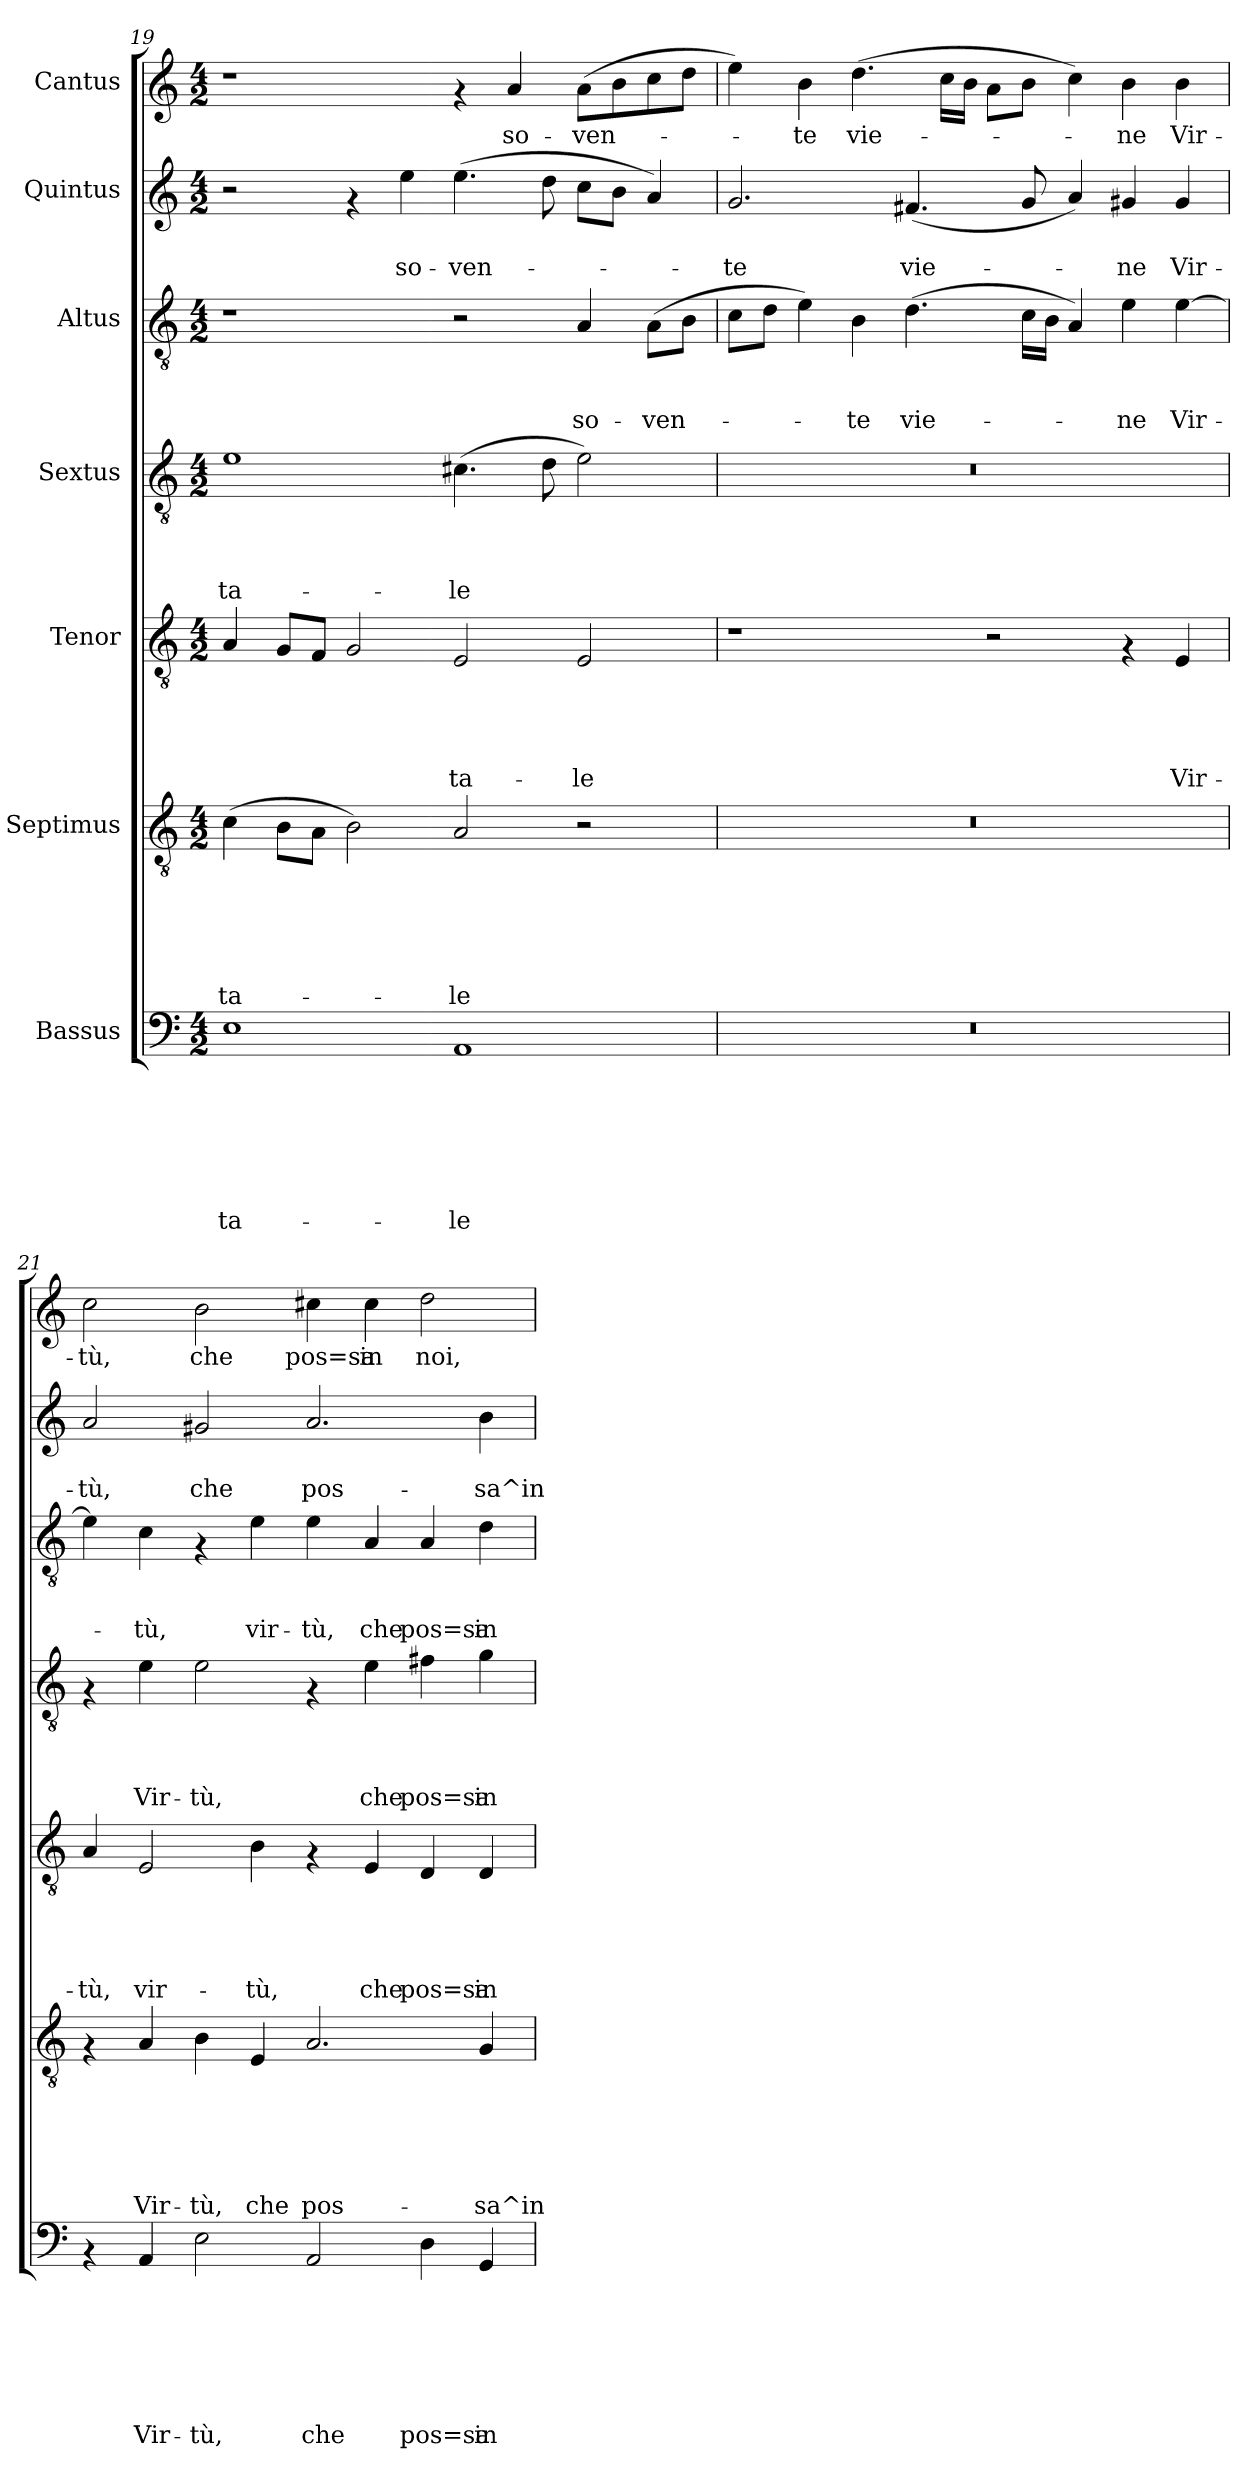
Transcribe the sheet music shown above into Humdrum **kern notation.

**kern	**text	**text	**text	**text	**text	**text	**text	**kern	**text	**text	**text	**text	**text	**text	**kern	**text	**text	**text	**text	**text	**kern	**text	**text	**text	**text	**kern	**text	**text	**text	**kern	**text	**text	**kern	**text
*part7	*part7	*part7	*part7	*part7	*part7	*part7	*part7	*part6	*part6	*part6	*part6	*part6	*part6	*part6	*part5	*part5	*part5	*part5	*part5	*part5	*part4	*part4	*part4	*part4	*part4	*part3	*part3	*part3	*part3	*part2	*part2	*part2	*part1	*part1
*staff7	*staff7	*staff7	*staff7	*staff7	*staff7	*staff7	*staff7	*staff6	*staff6	*staff6	*staff6	*staff6	*staff6	*staff6	*staff5	*staff5	*staff5	*staff5	*staff5	*staff5	*staff4	*staff4	*staff4	*staff4	*staff4	*staff3	*staff3	*staff3	*staff3	*staff2	*staff2	*staff2	*staff1	*staff1
*I"Bassus	*	*	*	*	*	*	*	*I"Septimus	*	*	*	*	*	*	*I"Tenor	*	*	*	*	*	*I"Sextus	*	*	*	*	*I"Altus	*	*	*	*I"Quintus	*	*	*I"Cantus	*
*clefF4	*	*	*	*	*	*	*	*clefGv2	*	*	*	*	*	*	*clefGv2	*	*	*	*	*	*clefGv2	*	*	*	*	*clefGv2	*	*	*	*clefG2	*	*	*clefG2	*
*k[]	*	*	*	*	*	*	*	*k[]	*	*	*	*	*	*	*k[]	*	*	*	*	*	*k[]	*	*	*	*	*k[]	*	*	*	*k[]	*	*	*k[]	*
*C:	*	*	*	*	*	*	*	*C:	*	*	*	*	*	*	*C:	*	*	*	*	*	*C:	*	*	*	*	*C:	*	*	*	*C:	*	*	*C:	*
*M4/2	*	*	*	*	*	*	*	*M4/2	*	*	*	*	*	*	*M4/2	*	*	*	*	*	*M4/2	*	*	*	*	*M4/2	*	*	*	*M4/2	*	*	*M4/2	*
=19	=19	=19	=19	=19	=19	=19	=19	=19	=19	=19	=19	=19	=19	=19	=19	=19	=19	=19	=19	=19	=19	=19	=19	=19	=19	=19	=19	=19	=19	=19	=19	=19	=19	=19
!	!	!	!	!	!	!	!LO:LY:b:rj	!	!	!	!	!	!	!LO:LY:b:rj	!	!	!	!	!	!	!	!	!	!	!LO:LY:b:rj	!	!	!	!	!	!	!	!	!
1E	.	.	.	.	.	.	-ta-	(>4c\	.	.	.	.	.	-ta-	4A/	.	.	.	.	.	1e	.	.	.	-ta-	1r	.	.	.	2r	.	.	1r	.
.	.	.	.	.	.	.	.	8B\L	.	.	.	.	.	.	8G/L	.	.	.	.	.	.	.	.	.	.	.	.	.	.	.	.	.	.	.
.	.	.	.	.	.	.	.	8A\J	.	.	.	.	.	.	8F/J	.	.	.	.	.	.	.	.	.	.	.	.	.	.	.	.	.	.	.
.	.	.	.	.	.	.	.	2B\)	.	.	.	.	.	.	2G/	.	.	.	.	.	.	.	.	.	.	.	.	.	.	4rf	.	.	.	.
!	!	!	!	!	!	!	!	!	!	!	!	!	!	!	!	!	!	!	!	!	!	!	!	!	!	!	!	!	!	!	!	!LO:LY:b:rj	!	!
.	.	.	.	.	.	.	.	.	.	.	.	.	.	.	.	.	.	.	.	.	.	.	.	.	.	.	.	.	.	4ee\	.	so-	.	.
!	!	!	!	!	!	!	!LO:LY:b:rj	!	!	!	!	!	!	!LO:LY:b:rj	!	!	!	!	!	!LO:LY:b:rj	!	!	!	!	!LO:LY:b:rj	!	!	!	!	!	!	!LO:LY:b:rj	!	!
1AA	.	.	.	.	.	.	-le	2A/	.	.	.	.	.	-le	2E/	.	.	.	.	-ta-	(>4.c#X\	.	.	.	-le	2r	.	.	.	(>4.ee\	.	-ven-	4rf	.
!	!	!	!	!	!	!	!	!	!	!	!	!	!	!	!	!	!	!	!	!	!	!	!	!	!	!	!	!	!	!	!	!	!	!LO:LY:b:rj
.	.	.	.	.	.	.	.	.	.	.	.	.	.	.	.	.	.	.	.	.	.	.	.	.	.	.	.	.	.	.	.	.	4a/	so-
.	.	.	.	.	.	.	.	.	.	.	.	.	.	.	.	.	.	.	.	.	8d\	.	.	.	.	.	.	.	.	8dd\	.	.	.	.
!	!	!	!	!	!	!	!	!	!	!	!	!	!	!	!	!	!	!	!	!LO:LY:b:rj	!	!	!	!	!	!	!	!	!LO:LY:b:rj	!	!	!	!	!LO:LY:b:rj
.	.	.	.	.	.	.	.	2r	.	.	.	.	.	.	2E/	.	.	.	.	-le	2e\)	.	.	.	.	4A/	.	.	so-	8cc\L	.	.	(>8a\L	-ven-
.	.	.	.	.	.	.	.	.	.	.	.	.	.	.	.	.	.	.	.	.	.	.	.	.	.	.	.	.	.	8b\J	.	.	8b\	.
!	!	!	!	!	!	!	!	!	!	!	!	!	!	!	!	!	!	!	!	!	!	!	!	!	!	!	!	!	!LO:LY:b:rj	!	!	!	!	!
.	.	.	.	.	.	.	.	.	.	.	.	.	.	.	.	.	.	.	.	.	.	.	.	.	.	(>8A\L	.	.	-ven-	4a/)	.	.	8cc\	.
.	.	.	.	.	.	.	.	.	.	.	.	.	.	.	.	.	.	.	.	.	.	.	.	.	.	8B\J	.	.	.	.	.	.	8dd\J	.
=20	=20	=20	=20	=20	=20	=20	=20	=20	=20	=20	=20	=20	=20	=20	=20	=20	=20	=20	=20	=20	=20	=20	=20	=20	=20	=20	=20	=20	=20	=20	=20	=20	=20	=20
!	!	!	!	!	!	!	!	!	!	!	!	!	!	!	!	!	!	!	!	!	!	!	!	!	!	!	!	!	!	!	!	!LO:LY:b:rj	!	!
0r	.	.	.	.	.	.	.	0r	.	.	.	.	.	.	1r	.	.	.	.	.	0r	.	.	.	.	8c\L	.	.	.	2.g/	.	-te	4ee\)	.
.	.	.	.	.	.	.	.	.	.	.	.	.	.	.	.	.	.	.	.	.	.	.	.	.	.	8d\J	.	.	.	.	.	.	.	.
!	!	!	!	!	!	!	!	!	!	!	!	!	!	!	!	!	!	!	!	!	!	!	!	!	!	!	!	!	!	!	!	!	!	!LO:LY:b:rj
.	.	.	.	.	.	.	.	.	.	.	.	.	.	.	.	.	.	.	.	.	.	.	.	.	.	4e\)	.	.	.	.	.	.	4b\	-te
!	!	!	!	!	!	!	!	!	!	!	!	!	!	!	!	!	!	!	!	!	!	!	!	!	!	!	!	!	!LO:LY:b:rj	!	!	!	!	!LO:LY:b:rj
.	.	.	.	.	.	.	.	.	.	.	.	.	.	.	.	.	.	.	.	.	.	.	.	.	.	4B\	.	.	-te	.	.	.	(>4.dd\	vie-
!	!	!	!	!	!	!	!	!	!	!	!	!	!	!	!	!	!	!	!	!	!	!	!	!	!	!	!	!	!LO:LY:b:rj	!	!	!LO:LY:b:rj	!	!
.	.	.	.	.	.	.	.	.	.	.	.	.	.	.	.	.	.	.	.	.	.	.	.	.	.	(>4.d\	.	.	vie-	(<4.f#X/	.	vie-	.	.
.	.	.	.	.	.	.	.	.	.	.	.	.	.	.	.	.	.	.	.	.	.	.	.	.	.	.	.	.	.	.	.	.	16cc\LL	.
.	.	.	.	.	.	.	.	.	.	.	.	.	.	.	.	.	.	.	.	.	.	.	.	.	.	.	.	.	.	.	.	.	16b\JJ	.
.	.	.	.	.	.	.	.	.	.	.	.	.	.	.	2r	.	.	.	.	.	.	.	.	.	.	.	.	.	.	.	.	.	8a\L	.
.	.	.	.	.	.	.	.	.	.	.	.	.	.	.	.	.	.	.	.	.	.	.	.	.	.	16c\LL	.	.	.	8g/	.	.	8b\J	.
.	.	.	.	.	.	.	.	.	.	.	.	.	.	.	.	.	.	.	.	.	.	.	.	.	.	16B\JJ	.	.	.	.	.	.	.	.
.	.	.	.	.	.	.	.	.	.	.	.	.	.	.	.	.	.	.	.	.	.	.	.	.	.	4A/)	.	.	.	4a/)	.	.	4cc\)	.
!	!	!	!	!	!	!	!	!	!	!	!	!	!	!	!	!	!	!	!	!	!	!	!	!	!	!	!	!	!LO:LY:b:rj	!	!	!LO:LY:b:rj	!	!LO:LY:b:rj
.	.	.	.	.	.	.	.	.	.	.	.	.	.	.	4rF	.	.	.	.	.	.	.	.	.	.	4e\	.	.	-ne	4g#X/	.	-ne	4b\	-ne
!	!	!	!	!	!	!	!	!	!	!	!	!	!	!	!	!	!	!	!	!LO:LY:b:rj	!	!	!	!	!	!	!	!	!LO:LY:b:rj	!	!	!LO:LY:b:rj	!	!LO:LY:b:rj
.	.	.	.	.	.	.	.	.	.	.	.	.	.	.	4E/	.	.	.	.	Vir-	.	.	.	.	.	[>4e\	.	.	Vir-	4g#/	.	Vir-	4b\	Vir-
!!LO:PB:g=z
=21	=21	=21	=21	=21	=21	=21	=21	=21	=21	=21	=21	=21	=21	=21	=21	=21	=21	=21	=21	=21	=21	=21	=21	=21	=21	=21	=21	=21	=21	=21	=21	=21	=21	=21
!	!	!	!	!	!	!	!	!	!	!	!	!	!	!	!	!	!	!	!	!LO:LY:b:rj	!	!	!	!	!	!	!	!	!	!	!	!LO:LY:b:rj	!	!LO:LY:b:rj
4rAA	.	.	.	.	.	.	.	4rF	.	.	.	.	.	.	4A/	.	.	.	.	-tù,	4rF	.	.	.	.	4e\]	.	.	.	2a/	.	-tù,	2cc\	-tù,
!	!	!	!	!	!	!	!LO:LY:b:rj	!	!	!	!	!	!	!LO:LY:b:rj	!	!	!	!	!	!LO:LY:b:rj	!	!	!	!	!LO:LY:b:rj	!	!	!	!LO:LY:b:rj	!	!	!	!	!
4AA/	.	.	.	.	.	.	Vir-	4A/	.	.	.	.	.	Vir-	2E/	.	.	.	.	vir-	4e\	.	.	.	Vir-	4c\	.	.	-tù,	.	.	.	.	.
!	!	!	!	!	!	!	!LO:LY:b:rj	!	!	!	!	!	!	!LO:LY:b:rj	!	!	!	!	!	!	!	!	!	!	!LO:LY:b:rj	!	!	!	!	!	!	!LO:LY:b:rj	!	!LO:LY:b:rj
2E\	.	.	.	.	.	.	-tù,	4B\	.	.	.	.	.	-tù,	.	.	.	.	.	.	2e\	.	.	.	-tù,	4rF	.	.	.	2g#X/	.	che	2b\	che
!	!	!	!	!	!	!	!	!	!	!	!	!	!	!LO:LY:b:rj	!	!	!	!	!	!LO:LY:b:rj	!	!	!	!	!	!	!	!	!LO:LY:b:rj	!	!	!	!	!
.	.	.	.	.	.	.	.	4E/	.	.	.	.	.	che	4B\	.	.	.	.	-tù,	.	.	.	.	.	4e\	.	.	vir-	.	.	.	.	.
!	!	!	!	!	!	!	!LO:LY:b:rj	!	!	!	!	!	!	!LO:LY:b:rj	!	!	!	!	!	!	!	!	!	!	!	!	!	!	!LO:LY:b:rj	!	!	!LO:LY:b:rj	!	!LO:LY:b:rj
2AA/	.	.	.	.	.	.	che	2.A/	.	.	.	.	.	pos-	4rF	.	.	.	.	.	4rF	.	.	.	.	4e\	.	.	-tù,	2.a/	.	pos-	4cc#X\	pos=sa
!	!	!	!	!	!	!	!	!	!	!	!	!	!	!	!	!	!	!	!	!LO:LY:b:rj	!	!	!	!	!LO:LY:b:rj	!	!	!	!LO:LY:b:rj	!	!	!	!	!LO:LY:b:rj
.	.	.	.	.	.	.	.	.	.	.	.	.	.	.	4E/	.	.	.	.	che	4e\	.	.	.	che	4A/	.	.	che	.	.	.	4cc#\	in
!	!	!	!	!	!	!	!LO:LY:b:rj	!	!	!	!	!	!	!	!	!	!	!	!	!LO:LY:b:rj	!	!	!	!	!LO:LY:b:rj	!	!	!	!LO:LY:b:rj	!	!	!	!	!LO:LY:b:rj
4D\	.	.	.	.	.	.	pos=sa	.	.	.	.	.	.	.	4D/	.	.	.	.	pos=sa	4f#X\	.	.	.	pos=sa	4A/	.	.	pos=sa	.	.	.	2dd\	noi,
!	!	!	!	!	!	!	!LO:LY:b:rj	!	!	!	!	!	!	!LO:LY:b:rj	!	!	!	!	!	!LO:LY:b:rj	!	!	!	!	!LO:LY:b:rj	!	!	!	!LO:LY:b:rj	!	!	!LO:LY:b:rj	!	!
4GG/	.	.	.	.	.	.	in	4G/	.	.	.	.	.	-sa^in	4D/	.	.	.	.	in-	4g\	.	.	.	in	4d\	.	.	in	4b\	.	-sa^in	.	.
=	=	=	=	=	=	=	=	=	=	=	=	=	=	=	=	=	=	=	=	=	=	=	=	=	=	=	=	=	=	=	=	=	=	=
*-	*-	*-	*-	*-	*-	*-	*-	*-	*-	*-	*-	*-	*-	*-	*-	*-	*-	*-	*-	*-	*-	*-	*-	*-	*-	*-	*-	*-	*-	*-	*-	*-	*-	*-
